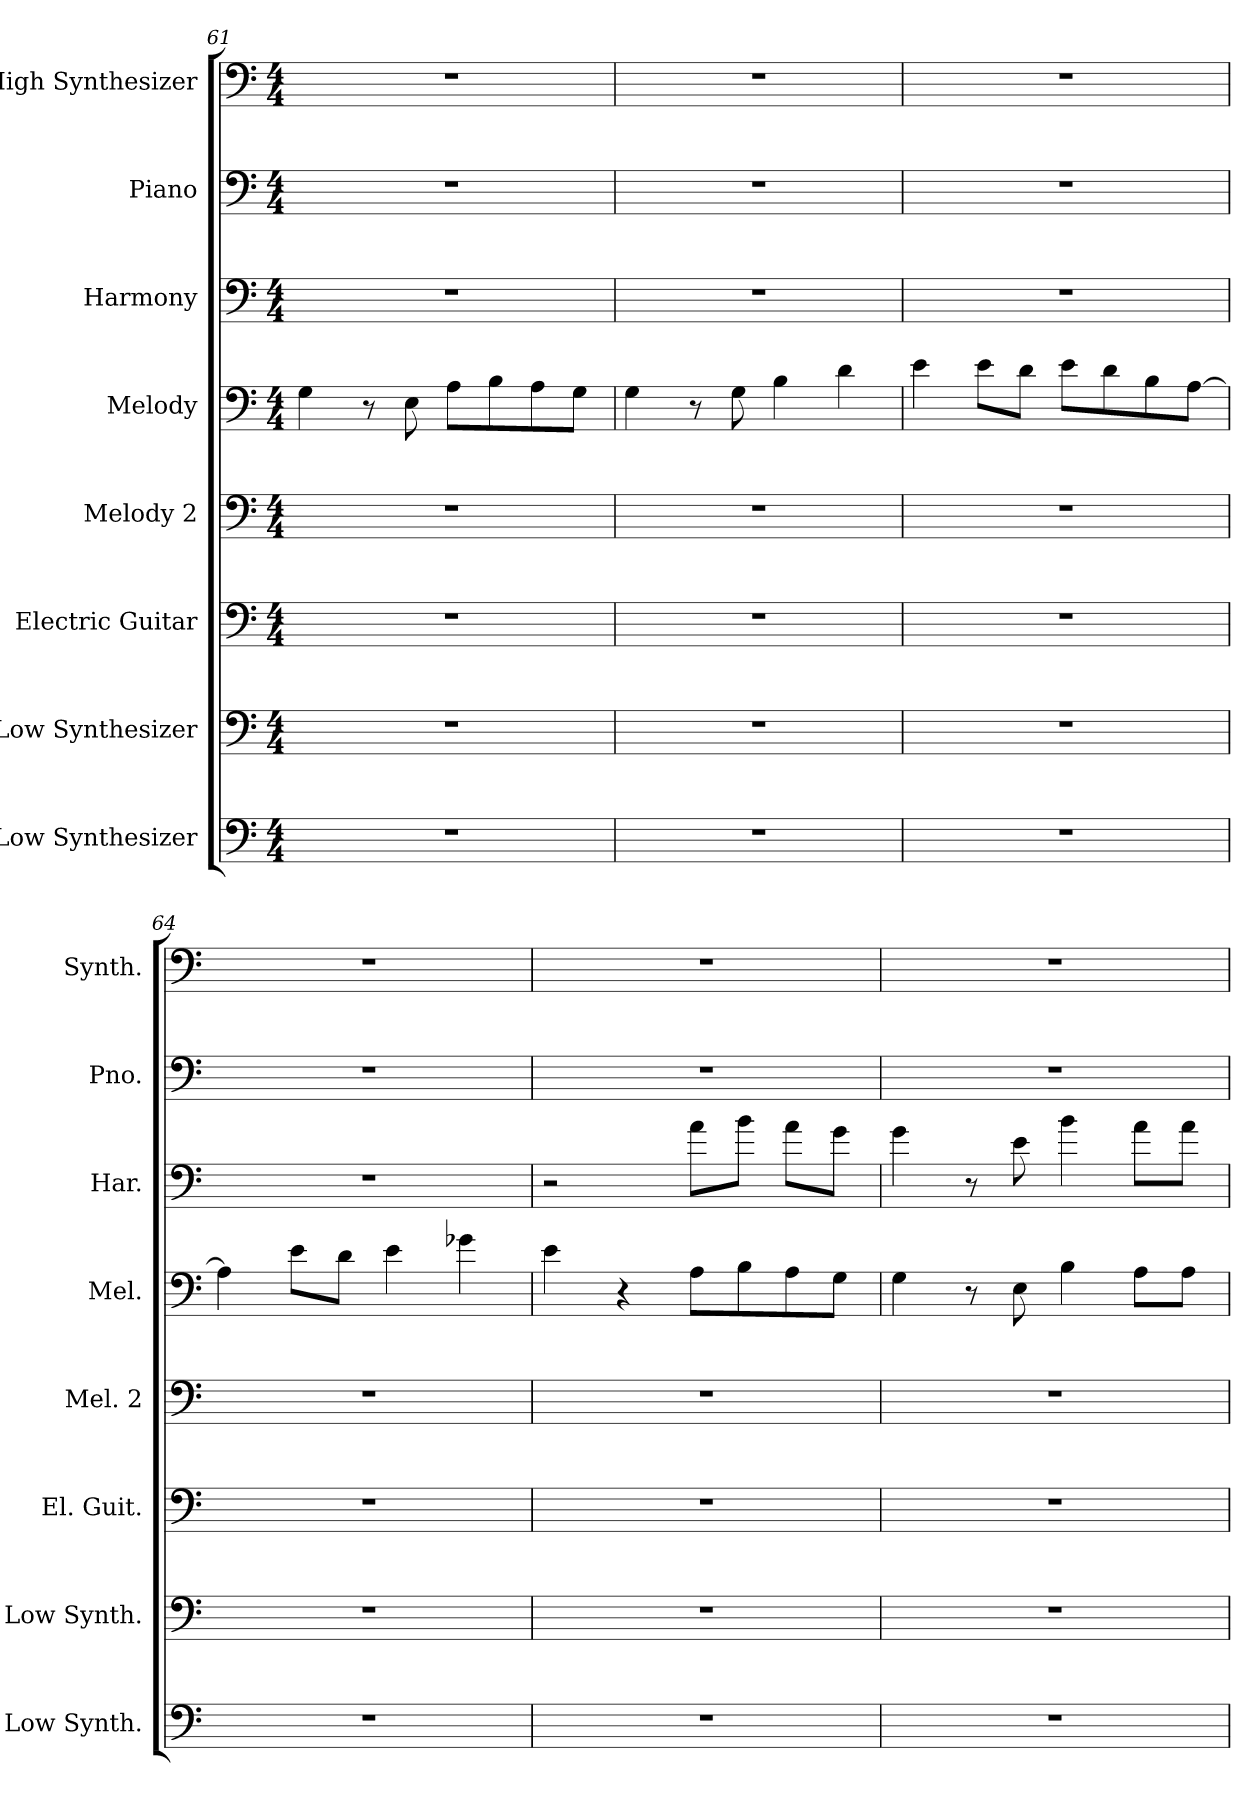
**kern	**kern	**kern	**kern	**kern	**kern	**kern	**kern
*part8	*part7	*part6	*part5	*part4	*part3	*part2	*part1
*staff8	*staff7	*staff6	*staff5	*staff4	*staff3	*staff2	*staff1
*I"Low Synthesizer	*I"Low Synthesizer	*I"Electric Guitar	*I"Melody 2	*I"Melody	*I"Harmony	*I"Piano	*I"High Synthesizer
*I'Low Synth.	*I'Low Synth.	*I'El. Guit.	*I'Mel. 2	*I'Mel.	*I'Har.	*I'Pno.	*I'Synth.
*clefF4	*clefF4	*clefF4	*clefF4	*clefF4	*clefF4	*clefF4	*clefF4
*k[]	*k[]	*k[]	*k[]	*k[]	*k[]	*k[]	*k[]
*M4/4	*M4/4	*M4/4	*M4/4	*M4/4	*M4/4	*M4/4	*M4/4
=61	=61	=61	=61	=61	=61	=61	=61
1r	1r	1r	1r	4G\	1r	1r	1r
.	.	.	.	8r	.	.	.
.	.	.	.	8E\	.	.	.
.	.	.	.	8A\L	.	.	.
.	.	.	.	8B\	.	.	.
.	.	.	.	8A\	.	.	.
.	.	.	.	8G\J	.	.	.
=62	=62	=62	=62	=62	=62	=62	=62
1r	1r	1r	1r	4G\	1r	1r	1r
.	.	.	.	8r	.	.	.
.	.	.	.	8G\	.	.	.
.	.	.	.	4B\	.	.	.
.	.	.	.	4d\	.	.	.
=63	=63	=63	=63	=63	=63	=63	=63
1r	1r	1r	1r	4e\	1r	1r	1r
.	.	.	.	8e\L	.	.	.
.	.	.	.	8d\J	.	.	.
.	.	.	.	8e\L	.	.	.
.	.	.	.	8d\	.	.	.
.	.	.	.	8B\	.	.	.
.	.	.	.	[8A\J	.	.	.
=64	=64	=64	=64	=64	=64	=64	=64
1r	1r	1r	1r	4A\]	1r	1r	1r
.	.	.	.	8e\L	.	.	.
.	.	.	.	8d\J	.	.	.
.	.	.	.	4e\	.	.	.
.	.	.	.	4g-X\	.	.	.
!!LO:PB:g=z
=65	=65	=65	=65	=65	=65	=65	=65
1r	1r	1r	1r	4e\	2r	1r	1r
.	.	.	.	4r	.	.	.
.	.	.	.	8A\L	8a\L	.	.
.	.	.	.	8B\	8b\J	.	.
.	.	.	.	8A\	8a\L	.	.
.	.	.	.	8G\J	8g\J	.	.
=66	=66	=66	=66	=66	=66	=66	=66
1r	1r	1r	1r	4G\	4g\	1r	1r
.	.	.	.	8r	8r	.	.
.	.	.	.	8E\	8e\	.	.
.	.	.	.	4B\	4b\	.	.
.	.	.	.	8A\L	8a\L	.	.
.	.	.	.	8A\J	8a\J	.	.
=	=	=	=	=	=	=	=
*-	*-	*-	*-	*-	*-	*-	*-
